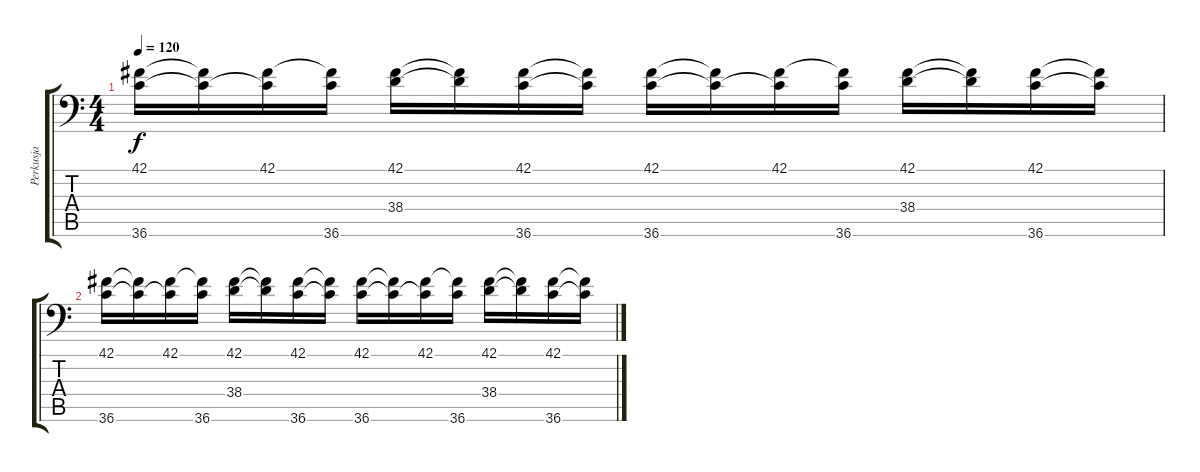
\track ("Perkusja" "Perkusja") {instrument acousticgrandpiano}
\staff {score tabs}
\tuning (C-1 C-1 C-1 C-1 C-1 C-1) {hide}
\ts (4 4)
\tempo 120
\clef f4
\ks c
(42.1 36.6).16{dy f} (42.1{t} 36.6{t}).16 (42.1 36.6{t}).16 (42.1{t} 36.6).16 (42.1 38.4).16 (42.1{t} 38.4{t}).16 (42.1 36.6).16 (42.1{t} 36.6{t}).16 (42.1 36.6).16 (42.1{t} 36.6{t}).16 (42.1 36.6{t}).16 (42.1{t} 36.6).16 (42.1 38.4).16 (42.1{t} 38.4{t}).16 (42.1 36.6).16 (42.1{t} 36.6{t}).16 |
(42.1 36.6).16 (42.1{t} 36.6{t}).16 (42.1 36.6{t}).16 (42.1{t} 36.6).16 (42.1 38.4).16 (42.1{t} 38.4{t}).16 (42.1 36.6).16 (42.1{t} 36.6{t}).16 (42.1 36.6).16 (42.1{t} 36.6{t}).16 (42.1 36.6{t}).16 (42.1{t} 36.6).16 (42.1 38.4).16 (42.1{t} 38.4{t}).16 (42.1 36.6).16 (42.1{t} 36.6{t}).16
